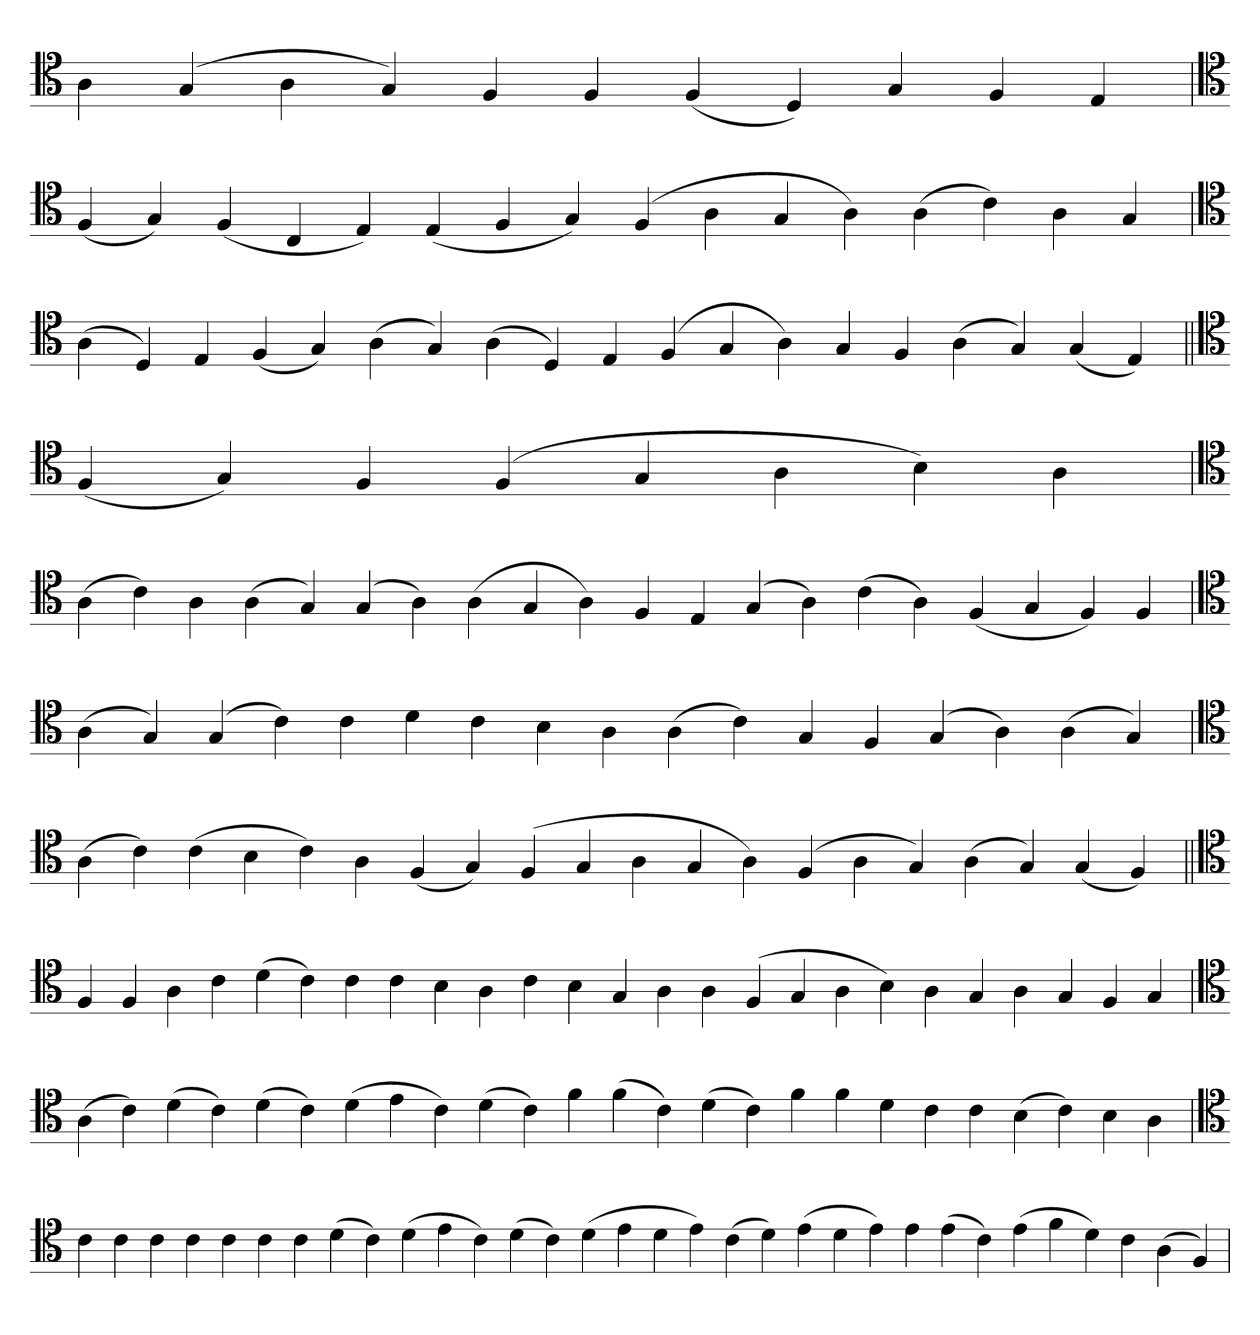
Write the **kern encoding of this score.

**kern
*part1
*staff1
*clefC4
=
4A
(4G
4A
4G)
4F
4F
(4F
4D)
4G
4F
4E
='
*clefC4
(4F
4G)
(4F
4C
4E)
(4E
4F
4G)
(4F
4A
4G
4A)
(4A
4c)
4A
4G
=`
*clefC4
(4A
4D)
4E
(4F
4G)
(4A
4G)
(4A
4D)
4E
(4F
4G
4A)
4G
4F
(4A
4G)
(4G
4E)
=||
*clefC4
(4F
4G)
4F
(4F
4G
4A
4B)
4A
=`
*clefC4
(4A
4c)
4A
(4A
4G)
(4G
4A)
(4A
4G
4A)
4F
4E
(4G
4A)
(4c
4A)
(4F
4G
4F)
4F
=
*clefC4
(4A
4G)
(4G
4c)
4c
4d
4c
4B
4A
(4A
4c)
4G
4F
(4G
4A)
(4A
4G)
='
*clefC4
(4A
4c)
(4c
4B
4c)
4A
(4F
4G)
(4F
4G
4A
4G
4A)
(4F
4A
4G)
(4A
4G)
(4G
4F)
=||
*clefC4
4F
4F
4A
4c
(4d
4c)
4c
4c
4B
4A
4c
4B
4G
4A
4A
(4F
4G
4A
4B)
4A
4G
4A
4G
4F
4G
=`
*clefC4
(4A
4c)
(4d
4c)
(4d
4c)
(4d
4e
4c)
(4d
4c)
4f
(4f
4c)
(4d
4c)
4f
4f
4d
4c
4c
(4B
4c)
4B
4A
=
*clefC4
4c
4c
4c
4c
4c
4c
4c
(4d
4c)
(4d
4e
4c)
(4d
4c)
(4d
4e
4d
4e)
(4c
4d)
(4e
4d
4e)
4e
(4e
4c)
(4e
4f
4d)
4c
(4A
4F)
=`
*-
